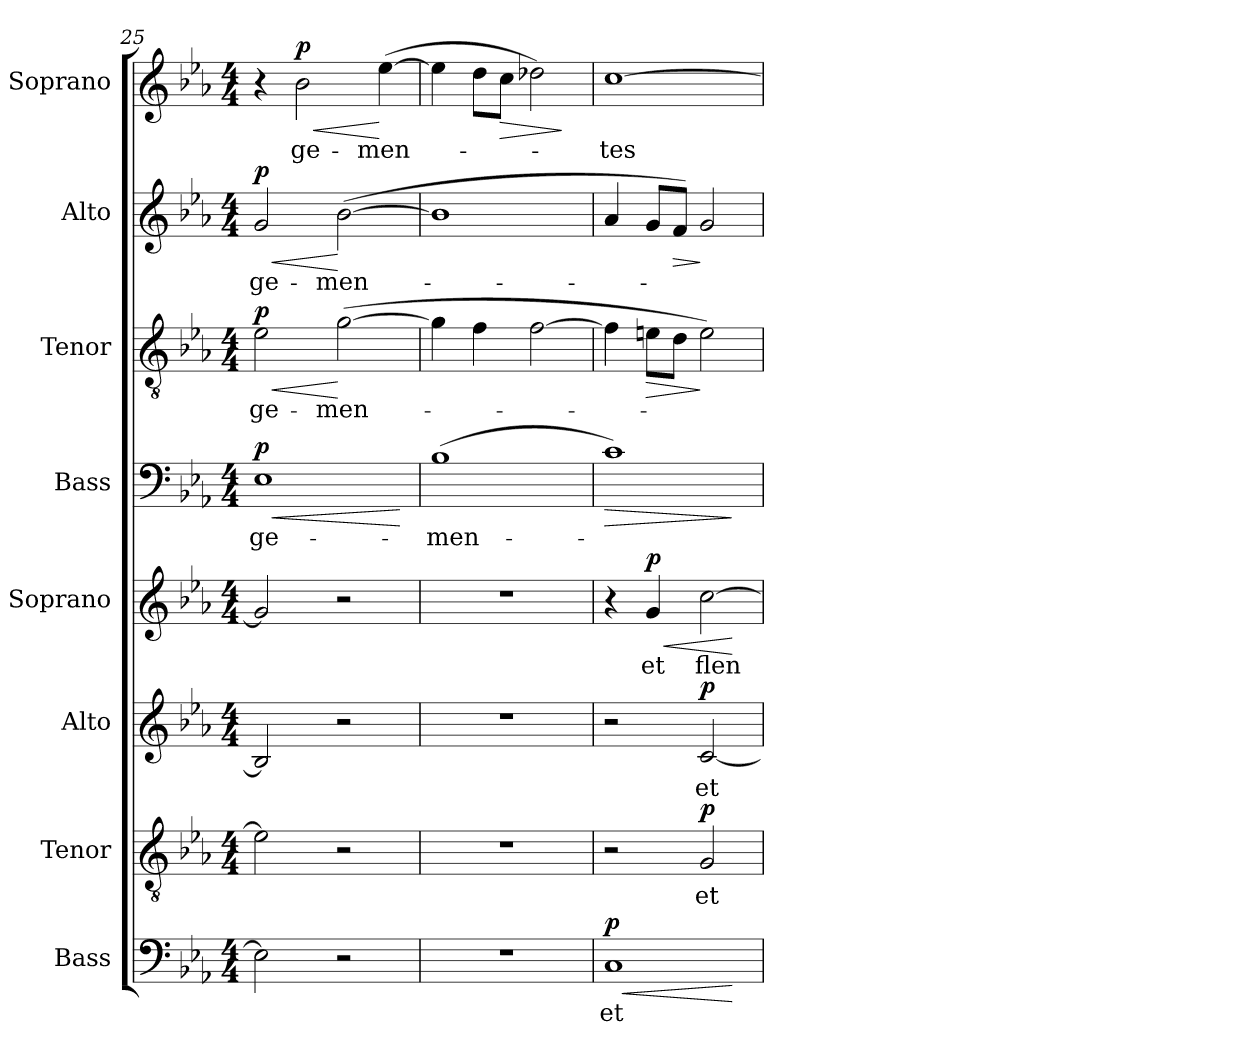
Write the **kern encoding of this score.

**kern	**text	**dynam	**kern	**text	**dynam	**kern	**text	**dynam	**kern	**text	**dynam	**kern	**text	**dynam	**kern	**text	**dynam	**kern	**text	**dynam	**kern	**text	**dynam
*part8	*part8	*part8	*part7	*part7	*part7	*part6	*part6	*part6	*part5	*part5	*part5	*part4	*part4	*part4	*part3	*part3	*part3	*part2	*part2	*part2	*part1	*part1	*part1
*staff8	*staff8	*staff8	*staff7	*staff7	*staff7	*staff6	*staff6	*staff6	*staff5	*staff5	*staff5	*staff4	*staff4	*staff4	*staff3	*staff3	*staff3	*staff2	*staff2	*staff2	*staff1	*staff1	*staff1
*I"Bass	*	*	*I"Tenor	*	*	*I"Alto	*	*	*I"Soprano	*	*	*I"Bass	*	*	*I"Tenor	*	*	*I"Alto	*	*	*I"Soprano	*	*
*I'B.	*	*	*I'T.	*	*	*I'A.	*	*	*I'S.	*	*	*I'B.	*	*	*I'T.	*	*	*I'A.	*	*	*I'S.	*	*
*clefF4	*	*	*clefGv2	*	*	*clefG2	*	*	*clefG2	*	*	*clefF4	*	*	*clefGv2	*	*	*clefG2	*	*	*clefG2	*	*
*	*	*	*ITrd7c12	*	*	*	*	*	*	*	*	*	*	*	*ITrd7c12	*	*	*	*	*	*	*	*
*k[b-e-a-]	*	*	*k[b-e-a-]	*	*	*k[b-e-a-]	*	*	*k[b-e-a-]	*	*	*k[b-e-a-]	*	*	*k[b-e-a-]	*	*	*k[b-e-a-]	*	*	*k[b-e-a-]	*	*
*E-:	*	*	*E-:	*	*	*E-:	*	*	*E-:	*	*	*E-:	*	*	*E-:	*	*	*E-:	*	*	*E-:	*	*
*M4/4	*	*	*M4/4	*	*	*M4/4	*	*	*M4/4	*	*	*M4/4	*	*	*M4/4	*	*	*M4/4	*	*	*M4/4	*	*
=25	=25	=25	=25	=25	=25	=25	=25	=25	=25	=25	=25	=25	=25	=25	=25	=25	=25	=25	=25	=25	=25	=25	=25
!	!	!	!	!	!	!	!	!	!	!	!	!	!LO:LY:b:color=#000000	!LO:HP:b	!	!	!	!	!	!	!	!	!
!	!	!	!	!	!	!	!	!	!	!	!	!	!	!	!	!LO:LY:b:color=#000000	!LO:HP:b	!	!	!	!	!	!
!	!	!	!	!	!	!	!	!	!	!	!	!	!	!	!	!	!	!	!LO:LY:b:color=#000000	!LO:HP:b	!	!	!
2E-i\]	.	.	2E-i\]	.	.	2B-i/]	.	.	2gi/]	.	.	1E-i	ge-	< p	2E-i\	ge-	< p	2gi/	ge-	< p	4r	.	.
!	!	!	!	!	!	!	!	!	!	!	!	!	!	!	!	!	!	!	!	!	!	!LO:LY:b:color=#000000	!LO:HP:b
.	.	.	.	.	.	.	.	.	.	.	.	.	.	.	.	.	.	.	.	.	2b-i\	ge-	< p
!	!	!	!	!	!	!	!	!	!	!	!	!	!	!	!	!LO:LY:b:color=#000000	!	!	!	!	!	!	!
!	!	!	!	!	!	!	!	!	!	!	!	!	!	!	!	!	!	!	!LO:LY:b:color=#000000	!	!	!	!
2r	.	.	2r	.	.	2r	.	.	2r	.	.	.	.	.	([>2Gi\	-men-	[	([>2b-i\	-men-	[	.	.	.
!	!	!	!	!	!	!	!	!	!	!	!	!	!	!	!	!	!	!	!	!	!	!LO:LY:b:color=#000000	!
.	.	.	.	.	.	.	.	.	.	.	.	.	.	.	.	.	.	.	.	.	([>4ee-i\	-men-	[
.	.	.	.	.	.	.	.	.	.	.	.	.	.	[	.	.	.	.	.	.	.	.	.
=26	=26	=26	=26	=26	=26	=26	=26	=26	=26	=26	=26	=26	=26	=26	=26	=26	=26	=26	=26	=26	=26	=26	=26
!	!	!	!	!	!	!	!	!	!	!	!	!	!LO:LY:b:color=#000000	!	!	!	!	!	!	!	!	!	!
1r	.	.	1r	.	.	1r	.	.	1r	.	.	(1B-i	-men-	.	4Gi\]	.	.	1b-i]	.	.	4ee-i\]	.	.
.	.	.	.	.	.	.	.	.	.	.	.	.	.	.	4Fi\	.	.	.	.	.	8ddi\L	.	.
!	!	!	!	!	!	!	!	!	!	!	!	!	!	!	!	!	!	!	!	!	!	!	!LO:HP:b
.	.	.	.	.	.	.	.	.	.	.	.	.	.	.	.	.	.	.	.	.	8cci\J	.	>
.	.	.	.	.	.	.	.	.	.	.	.	.	.	.	[>2Fi\	.	.	.	.	.	2dd-Xi\)	.	.
.	.	.	.	.	.	.	.	.	.	.	.	.	.	.	.	.	.	.	.	.	.	.	]
=27	=27	=27	=27	=27	=27	=27	=27	=27	=27	=27	=27	=27	=27	=27	=27	=27	=27	=27	=27	=27	=27	=27	=27
!	!LO:LY:b:color=#000000	!LO:HP:b	!	!	!	!	!	!	!	!	!	!	!	!LO:HP:b	!	!	!	!	!	!	!	!	!
!	!	!	!	!	!	!	!	!	!	!	!	!	!	!	!	!	!	!	!	!	!	!LO:LY:b:color=#000000	!
1Ci	et	< p	2r	.	.	2r	.	.	4r	.	.	1ci)	.	>	4Fi\]	.	.	4a-i/	.	.	[>1cci	-tes	.
!	!	!	!	!	!	!	!	!	!	!LO:LY:b:color=#000000	!LO:HP:b	!	!	!	!	!	!LO:HP:b	!	!	!	!	!	!
.	.	.	.	.	.	.	.	.	4gi/	et	< p	.	.	.	8Eni\L	.	>	8gi/L	.	.	.	.	.
!	!	!	!	!	!	!	!	!	!	!	!	!	!	!	!	!	!	!	!	!LO:HP:b	!	!	!
.	.	.	.	.	.	.	.	.	.	.	.	.	.	.	8Di\J	.	.	8fi/J)	.	>	.	.	.
!	!	!	!	!LO:LY:b:color=#000000	!	!	!	!	!	!	!	!	!	!	!	!	!	!	!	!	!	!	!
!	!	!	!	!	!	!	!LO:LY:b:color=#000000	!	!	!	!	!	!	!	!	!	!	!	!	!	!	!	!
!	!	!	!	!	!	!	!	!	!	!LO:LY:b:color=#000000	!	!	!	!	!	!	!	!	!	!	!	!	!
.	.	.	2GGi/	et	p	[<2ci/	et	p	[>2cci\	flen-	.	.	.	.	2Ei\)	.	]	2gi/	.	]	.	.	.
.	.	[	.	.	.	.	.	.	.	.	[	.	.	]	.	.	.	.	.	.	.	.	.
=	=	=	=	=	=	=	=	=	=	=	=	=	=	=	=	=	=	=	=	=	=	=	=
*-	*-	*-	*-	*-	*-	*-	*-	*-	*-	*-	*-	*-	*-	*-	*-	*-	*-	*-	*-	*-	*-	*-	*-
